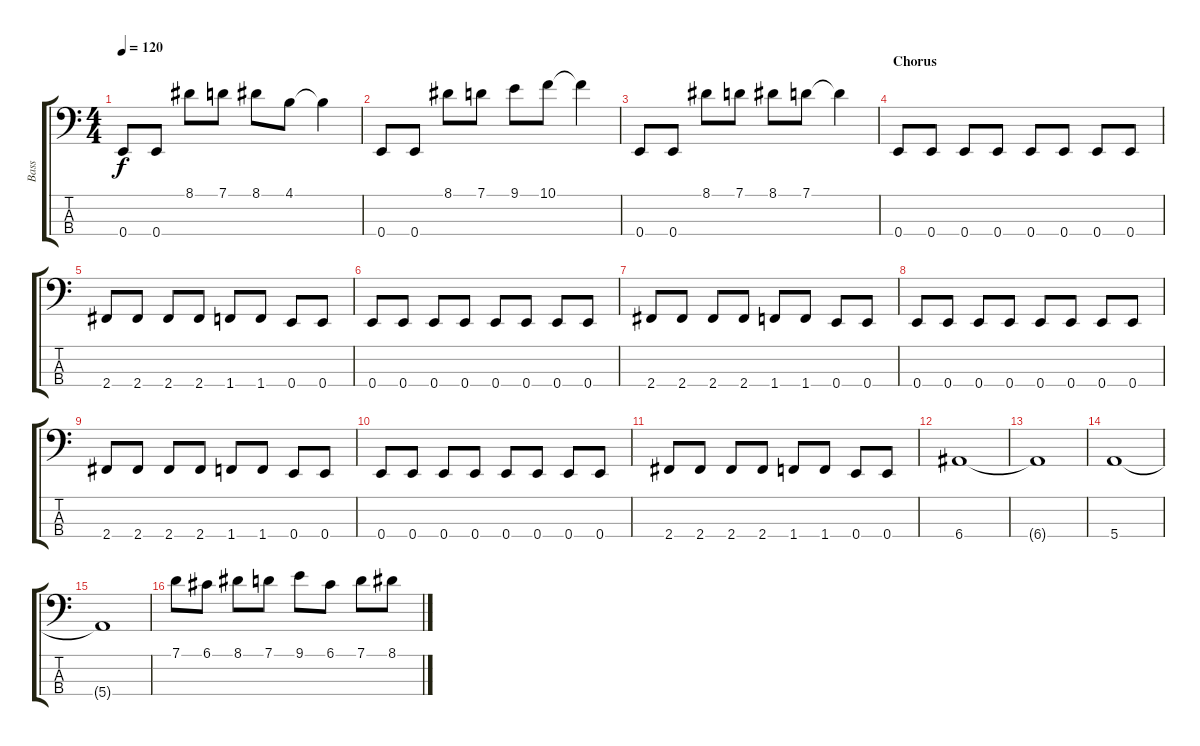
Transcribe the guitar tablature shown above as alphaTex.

\track ("Bass" "Bass") {instrument slapbass1}
\staff {score tabs}
\tuning (G2 D2 A1 E1) {hide}
\ts (4 4)
\tempo 120
\clef f4
\ks c
0.4.8{dy f} 0.4.8 8.1.8 7.1.8 8.1.8 4.1.8 4.1{t}.4 |
0.4.8 0.4.8 8.1.8 7.1.8 9.1.8 10.1.8 10.1{t}.4 |
0.4.8 0.4.8 8.1.8 7.1.8 8.1.8 7.1.8 7.1{t}.4 |
\section ("" "Chorus")
0.4.8 0.4.8 0.4.8 0.4.8 0.4.8 0.4.8 0.4.8 0.4.8 |
2.4.8 2.4.8 2.4.8 2.4.8 1.4.8 1.4.8 0.4.8 0.4.8 |
0.4.8 0.4.8 0.4.8 0.4.8 0.4.8 0.4.8 0.4.8 0.4.8 |
2.4.8 2.4.8 2.4.8 2.4.8 1.4.8 1.4.8 0.4.8 0.4.8 |
0.4.8 0.4.8 0.4.8 0.4.8 0.4.8 0.4.8 0.4.8 0.4.8 |
2.4.8 2.4.8 2.4.8 2.4.8 1.4.8 1.4.8 0.4.8 0.4.8 |
0.4.8 0.4.8 0.4.8 0.4.8 0.4.8 0.4.8 0.4.8 0.4.8 |
2.4.8 2.4.8 2.4.8 2.4.8 1.4.8 1.4.8 0.4.8 0.4.8 |
6.4.1 |
6.4{t}.1 |
5.4.1 |
5.4{t}.1 |
7.1.8{volume 7} 6.1.8 8.1.8 7.1.8 9.1.8 6.1.8 7.1.8 8.1.8
